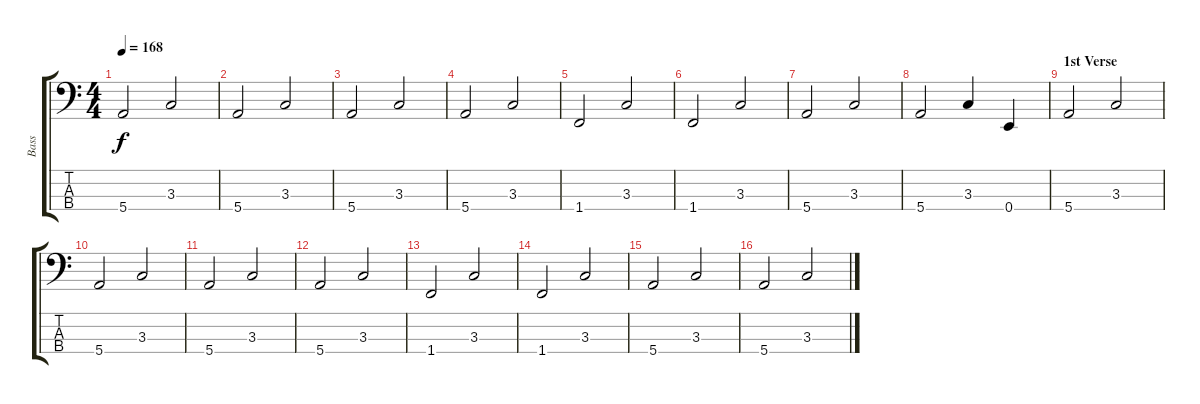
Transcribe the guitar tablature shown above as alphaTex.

\track ("Bass" "Bass") {instrument electricbassfinger}
\staff {score tabs}
\tuning (G2 D2 A1 E1) {hide}
\ts (4 4)
\tempo 168
\clef f4
\ks c
5.4.2{dy f} 3.3.2 |
5.4.2 3.3.2 |
5.4.2 3.3.2 |
5.4.2 3.3.2 |
1.4.2 3.3.2 |
1.4.2 3.3.2 |
5.4.2 3.3.2 |
5.4.2 3.3.4 0.4.4 |
\section ("" "1st Verse")
5.4.2 3.3.2 |
5.4.2 3.3.2 |
5.4.2 3.3.2 |
5.4.2 3.3.2 |
1.4.2 3.3.2 |
1.4.2 3.3.2 |
5.4.2 3.3.2 |
5.4.2 3.3.2
